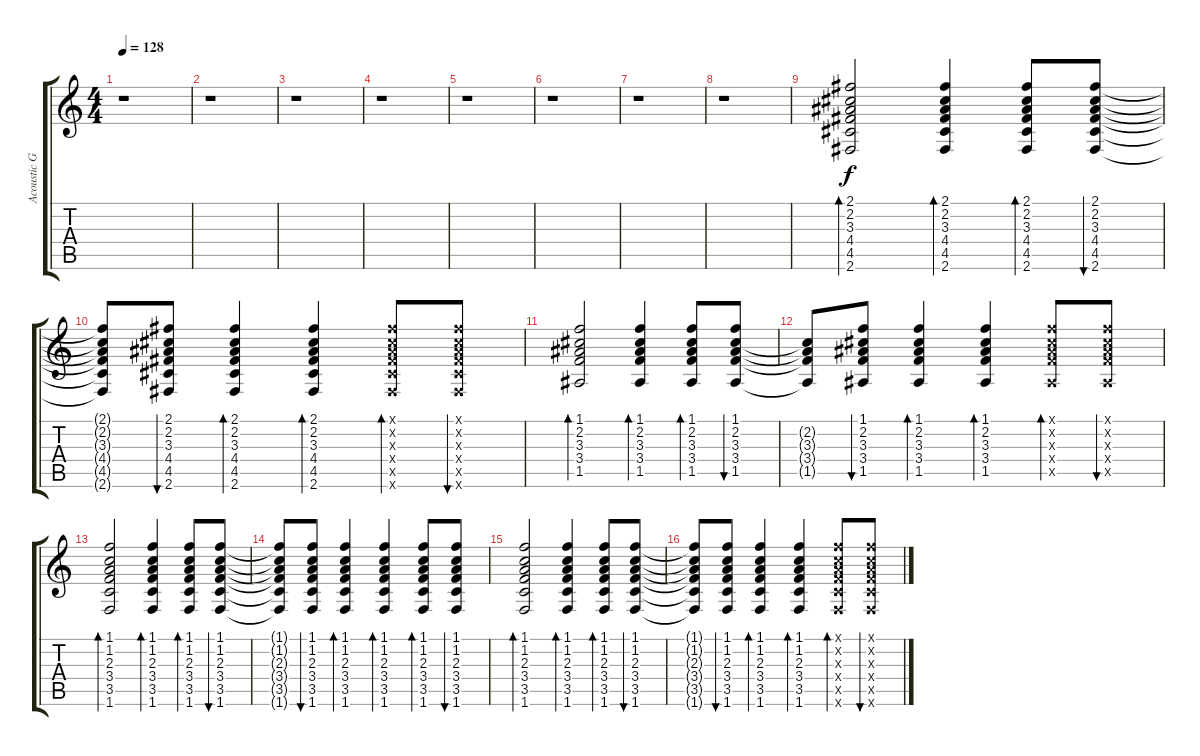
\track ("Acoustic Guitar 1" "Acoustic G") {instrument acousticguitarsteel}
\staff {score tabs}
\tuning (E4 B3 G3 D3 A2 E2) {hide}
\ts (4 4)
\tempo 128
\clef g2
\ks c
r.1{dy f} |
r.1 |
r.1 |
r.1 |
r.1 |
r.1 |
r.1 |
r.1 |
(2.1 2.2 3.3 4.4 4.5 2.6).2{bd 60} (2.1 2.2 3.3 4.4 4.5 2.6).4{bd 60} (2.1 2.2 3.3 4.4 4.5 2.6).8{bd 60} (2.1 2.2 3.3 4.4 4.5 2.6).8{bu 60} |
(2.1{t} 2.2{t} 3.3{t} 4.4{t} 4.5{t} 2.6{t}).8 (2.1 2.2 3.3 4.4 4.5 2.6).8{bu 60} (2.1 2.2 3.3 4.4 4.5 2.6).4{bd 60} (2.1 2.2 3.3 4.4 4.5 2.6).4{bd 60} (2.1{x} 2.2{x} 3.3{x} 4.4{x} 4.5{x} 2.6{x}).8{bd 60} (2.1{x} 2.2{x} 3.3{x} 4.4{x} 4.5{x} 2.6{x}).8{bu 60} |
(1.1 2.2 3.3 3.4 1.5).2{bd 60} (1.1 2.2 3.3 3.4 1.5).4{bd 60} (1.1 2.2 3.3 3.4 1.5).8{bd 60} (1.1 2.2 3.3 3.4 1.5).8{bu 60} |
(2.2{t} 3.3{t} 3.4{t} 1.5{t}).8 (1.1 2.2 3.3 3.4 1.5).8{bu 60} (1.1 2.2 3.3 3.4 1.5).4{bd 60} (1.1 2.2 3.3 3.4 1.5).4{bd 60} (1.1{x} 2.2{x} 3.3{x} 3.4{x} 1.5{x}).8{bd 60} (1.1{x} 2.2{x} 3.3{x} 3.4{x} 1.5{x}).8{bu 60} |
(1.1 1.2 2.3 3.4 3.5 1.6).2{bd 60} (1.1 1.2 2.3 3.4 3.5 1.6).4{bd 60} (1.1 1.2 2.3 3.4 3.5 1.6).8{bd 60} (1.1 1.2 2.3 3.4 3.5 1.6).8{bu 60} |
(1.1{t} 1.2{t} 2.3{t} 3.4{t} 3.5{t} 1.6{t}).8 (1.1 1.2 2.3 3.4 3.5 1.6).8{bu 60} (1.1 1.2 2.3 3.4 3.5 1.6).4{bd 60} (1.1 1.2 2.3 3.4 3.5 1.6).4{bd 60} (1.1 1.2 2.3 3.4 3.5 1.6).8{bd 60} (1.1 1.2 2.3 3.4 3.5 1.6).8{bu 60} |
(1.1 1.2 2.3 3.4 3.5 1.6).2{bd 60} (1.1 1.2 2.3 3.4 3.5 1.6).4{bd 60} (1.1 1.2 2.3 3.4 3.5 1.6).8{bd 60} (1.1 1.2 2.3 3.4 3.5 1.6).8{bu 60} |
(1.1{t} 1.2{t} 2.3{t} 3.4{t} 3.5{t} 1.6{t}).8 (1.1 1.2 2.3 3.4 3.5 1.6).8{bu 60} (1.1 1.2 2.3 3.4 3.5 1.6).4{bd 60} (1.1 1.2 2.3 3.4 3.5 1.6).4{bd 60} (1.1{x} 1.2{x} 2.3{x} 3.4{x} 3.5{x} 1.6{x}).8{bd 60} (1.1{x} 1.2{x} 2.3{x} 3.4{x} 3.5{x} 1.6{x}).8{bu 60}
